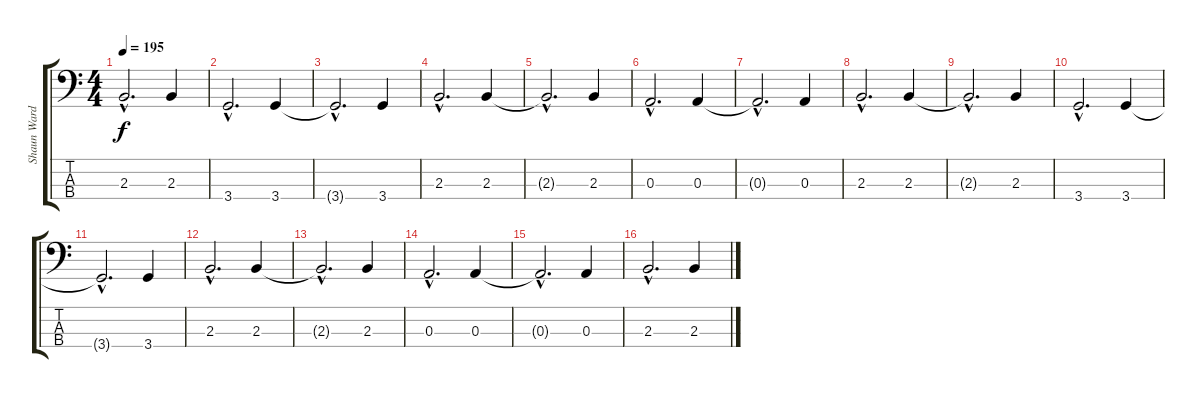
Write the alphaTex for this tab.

\track ("Shaun Ward (Bass)" "Shaun Ward") {instrument electricbassfinger}
\staff {score tabs}
\tuning (G2 D2 A1 E1) {hide}
\ts (4 4)
\tempo 195
\clef f4
\ks c
2.3{hac t}.2{d dy f} 2.3.4 |
3.4{hac}.2{d} 3.4.4 |
3.4{hac t}.2{d} 3.4.4 |
2.3{hac}.2{d} 2.3.4 |
2.3{hac t}.2{d} 2.3.4 |
0.3{hac}.2{d} 0.3.4 |
0.3{hac t}.2{d} 0.3.4 |
2.3{hac}.2{d} 2.3.4 |
2.3{hac t}.2{d} 2.3.4 |
3.4{hac}.2{d} 3.4.4 |
3.4{hac t}.2{d} 3.4.4 |
2.3{hac}.2{d} 2.3.4 |
2.3{hac t}.2{d} 2.3.4 |
0.3{hac}.2{d} 0.3.4 |
0.3{hac t}.2{d} 0.3.4 |
2.3{hac}.2{d} 2.3.4
